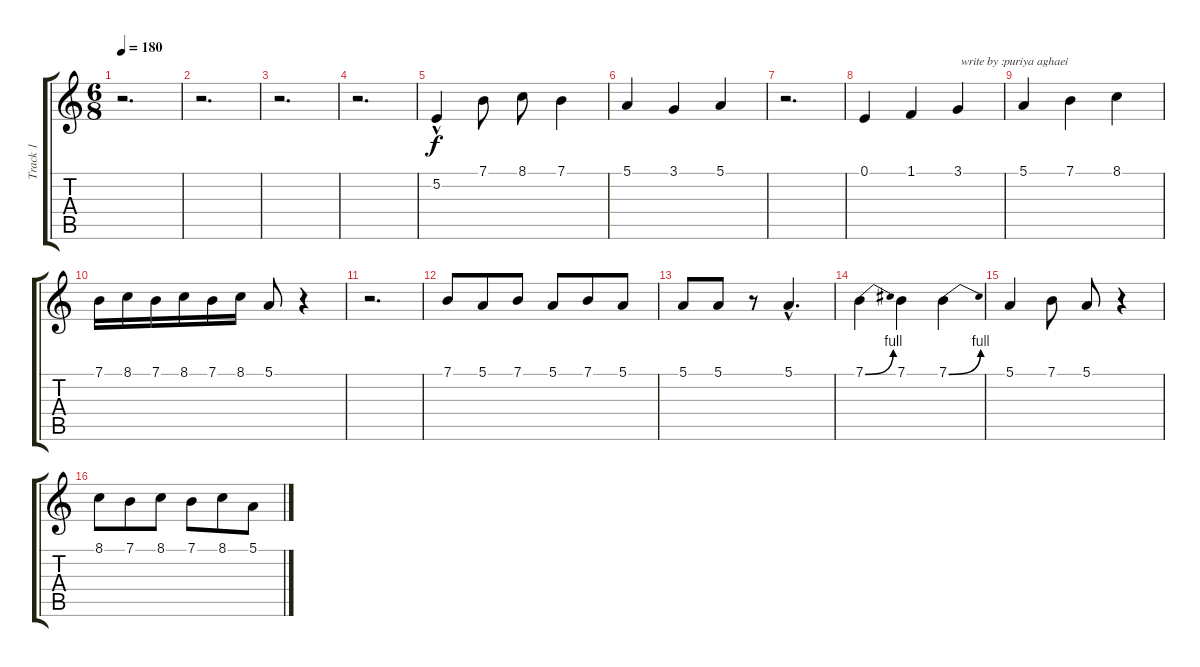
\track ("Track 1" "Track 1") {instrument synthbrass1}
\staff {score tabs}
\tuning (E4 B3 G3 D3 A2 E2) {hide}
\ts (6 8)
\tempo 180
\clef g2
\ks c
r.2{d txt "" dy f instrument synthbrass1} |
r.2{d} |
r.2{d} |
r.2{d} |
5.2{hac}.4 7.1.8 8.1.8 7.1.4 |
5.1.4{txt ""} 3.1.4 5.1.4 |
r.2{d} |
0.1.4 1.1.4 3.1.4{txt " write by :puriya aghaei"} |
5.1.4 7.1.4 8.1.4 |
7.1.16 8.1.16 7.1.16 8.1.16 7.1.16 8.1.16 5.1.8 r.4 |
r.2{d} |
7.1.8 5.1.8 7.1.8 5.1.8 7.1.8 5.1.8 |
5.1.8 5.1.8 r.8 5.1{hac}.4{d} |
7.1{be (bend 0 0 60 4)}.4 7.1.4 7.1{be (bend 0 0 60 4)}.4 |
5.1.4 7.1.8 5.1.8 r.4 |
8.1.8 7.1.8 8.1.8 7.1.8 8.1.8 5.1.8
